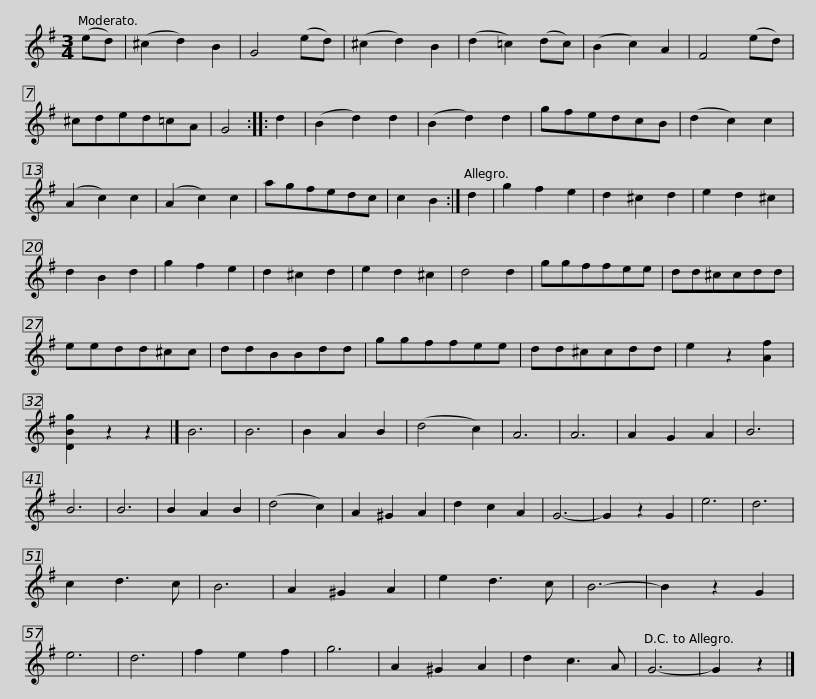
X:1
L:1/8
M:3/4
I:linebreak $
K:G
V:1 treble
V:1
 (ed) | (^c2 d2) B2 | G4 (ed) | (^c2 d2) B2 | (d2 =c2) (dc) | %5
 (B2 c2) A2 | F4 (ed) | ^cded=cA | G4 :: d2 | %10
 (B2 d2) d2 | (B2 d2) d2 |$ gfedcB | (d2 c2) c2 | (A2 c2) c2 | %15
 (A2 c2) c2 | agfedc | c2 B2 :| d2 | g2 f2 e2 | %20
 d2 ^c2 d2 | e2 d2 ^c2 | d2 B2 d2 |$ g2 f2 e2 | d2 ^c2 d2 | %25
 e2 d2 ^c2 | d4 d2 | ggffee | dd^ccdd | eedd^cc | %30
 ddBBdd | ggffee |$ dd^ccdd | e2 z2 [Af]2 | [DBg]2 z2 z2 |] %35
 B6 | B6 | B2 A2 B2 | (d4 c2) | A6 | %40
 A6 | A2 G2 A2 | B6 | B6 | B6 | %45
 B2 A2 B2 |$ (d4 c2) | A2 ^G2 A2 | d2 c2 A2 | G6- | %50
 G2 z2 G2 | e6 | d6 | c2 d3 c | B6 | %55
 A2 ^G2 A2 | e2 d3 c | B6- | B2 z2 G2 | e6 |$ %60
 d6 | f2 e2 f2 | g6 | A2 ^G2 A2 | d2 c3 A | %65
 G6- | G2 z2 |] %67
